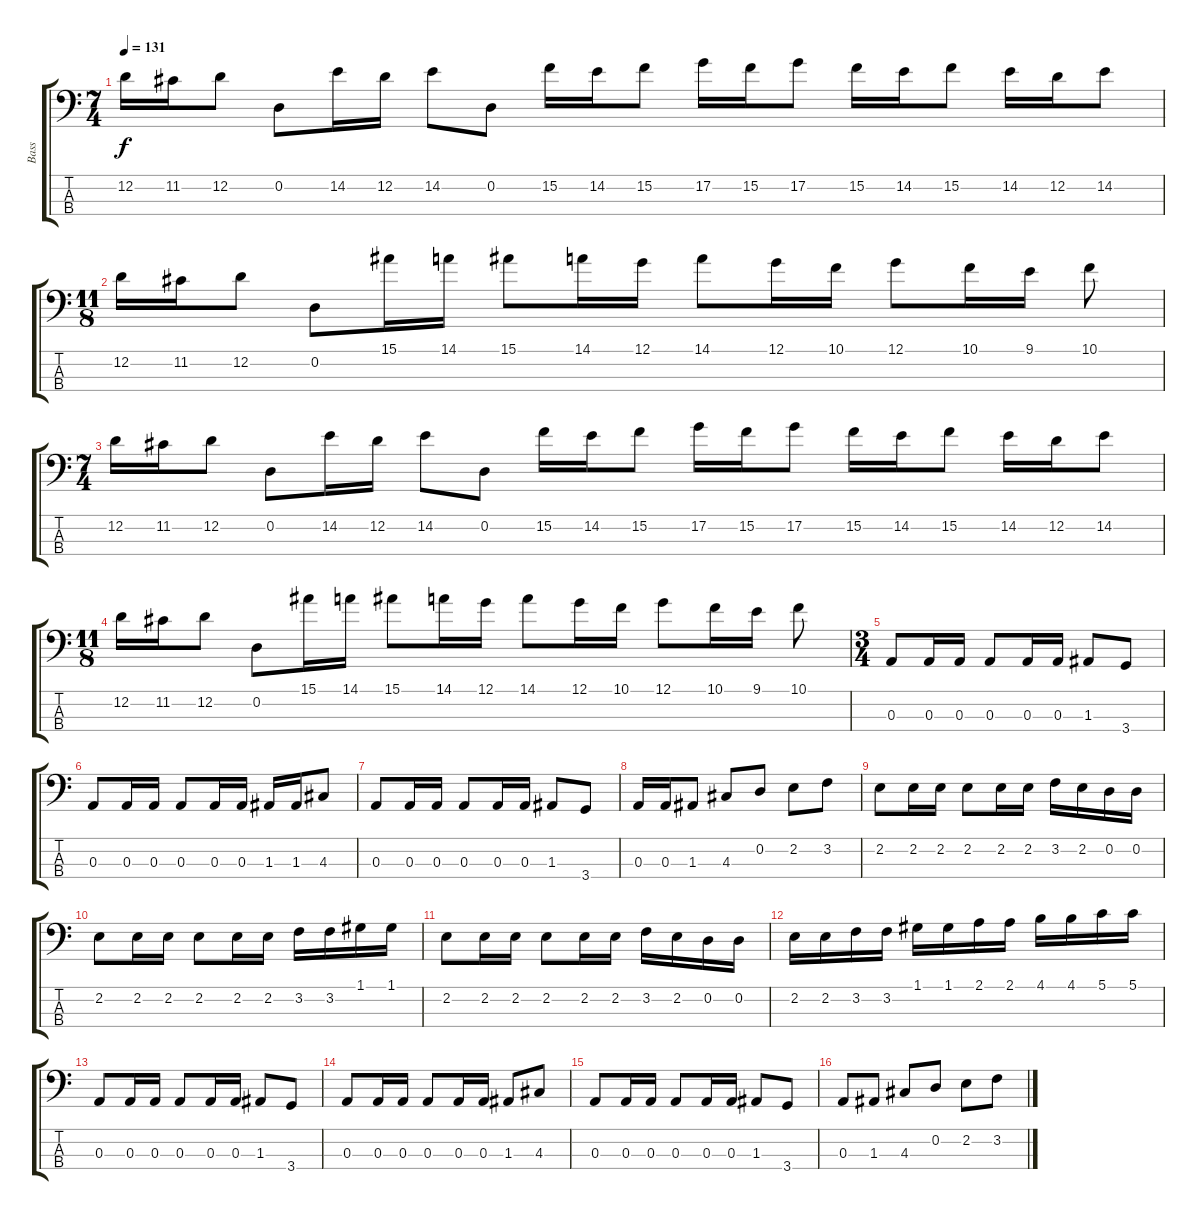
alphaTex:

\track ("Bass" "Bass") {instrument electricbassfinger}
\staff {score tabs}
\tuning (G2 D2 A1 E1) {hide}
\ts (7 4)
\tempo 131
\clef f4
\ks c
12.2.16{dy f} 11.2.16 12.2.8 0.2.8 14.2.16 12.2.16 14.2.8 0.2.8 15.2.16 14.2.16 15.2.8 17.2.16 15.2.16 17.2.8 15.2.16 14.2.16 15.2.8 14.2.16 12.2.16 14.2.8 |
\ts (11 8)
12.2.16 11.2.16 12.2.8 0.2.8 15.1.16 14.1.16 15.1.8 14.1.16 12.1.16 14.1.8 12.1.16 10.1.16 12.1.8 10.1.16 9.1.16 10.1.8 |
\ts (7 4)
12.2.16 11.2.16 12.2.8 0.2.8 14.2.16 12.2.16 14.2.8 0.2.8 15.2.16 14.2.16 15.2.8 17.2.16 15.2.16 17.2.8 15.2.16 14.2.16 15.2.8 14.2.16 12.2.16 14.2.8 |
\ts (11 8)
12.2.16 11.2.16 12.2.8 0.2.8 15.1.16 14.1.16 15.1.8 14.1.16 12.1.16 14.1.8 12.1.16 10.1.16 12.1.8 10.1.16 9.1.16 10.1.8 |
\ts (3 4)
0.3.8 0.3.16 0.3.16 0.3.8 0.3.16 0.3.16 1.3.8 3.4.8 |
0.3.8 0.3.16 0.3.16 0.3.8 0.3.16 0.3.16 1.3.16 1.3.16 4.3.8 |
0.3.8 0.3.16 0.3.16 0.3.8 0.3.16 0.3.16 1.3.8 3.4.8 |
0.3.16 0.3.16 1.3.8 4.3.8 0.2.8 2.2.8 3.2.8 |
2.2.8 2.2.16 2.2.16 2.2.8 2.2.16 2.2.16 3.2.16 2.2.16 0.2.16 0.2.16 |
2.2.8 2.2.16 2.2.16 2.2.8 2.2.16 2.2.16 3.2.16 3.2.16 1.1.16 1.1.16 |
2.2.8 2.2.16 2.2.16 2.2.8 2.2.16 2.2.16 3.2.16 2.2.16 0.2.16 0.2.16 |
2.2.16 2.2.16 3.2.16 3.2.16 1.1.16 1.1.16 2.1.16 2.1.16 4.1.16 4.1.16 5.1.16 5.1.16 |
0.3.8 0.3.16 0.3.16 0.3.8 0.3.16 0.3.16 1.3.8 3.4.8 |
0.3.8 0.3.16 0.3.16 0.3.8 0.3.16 0.3.16 1.3.8 4.3.8 |
0.3.8 0.3.16 0.3.16 0.3.8 0.3.16 0.3.16 1.3.8 3.4.8 |
0.3.8 1.3.8 4.3.8 0.2.8 2.2.8 3.2.8
